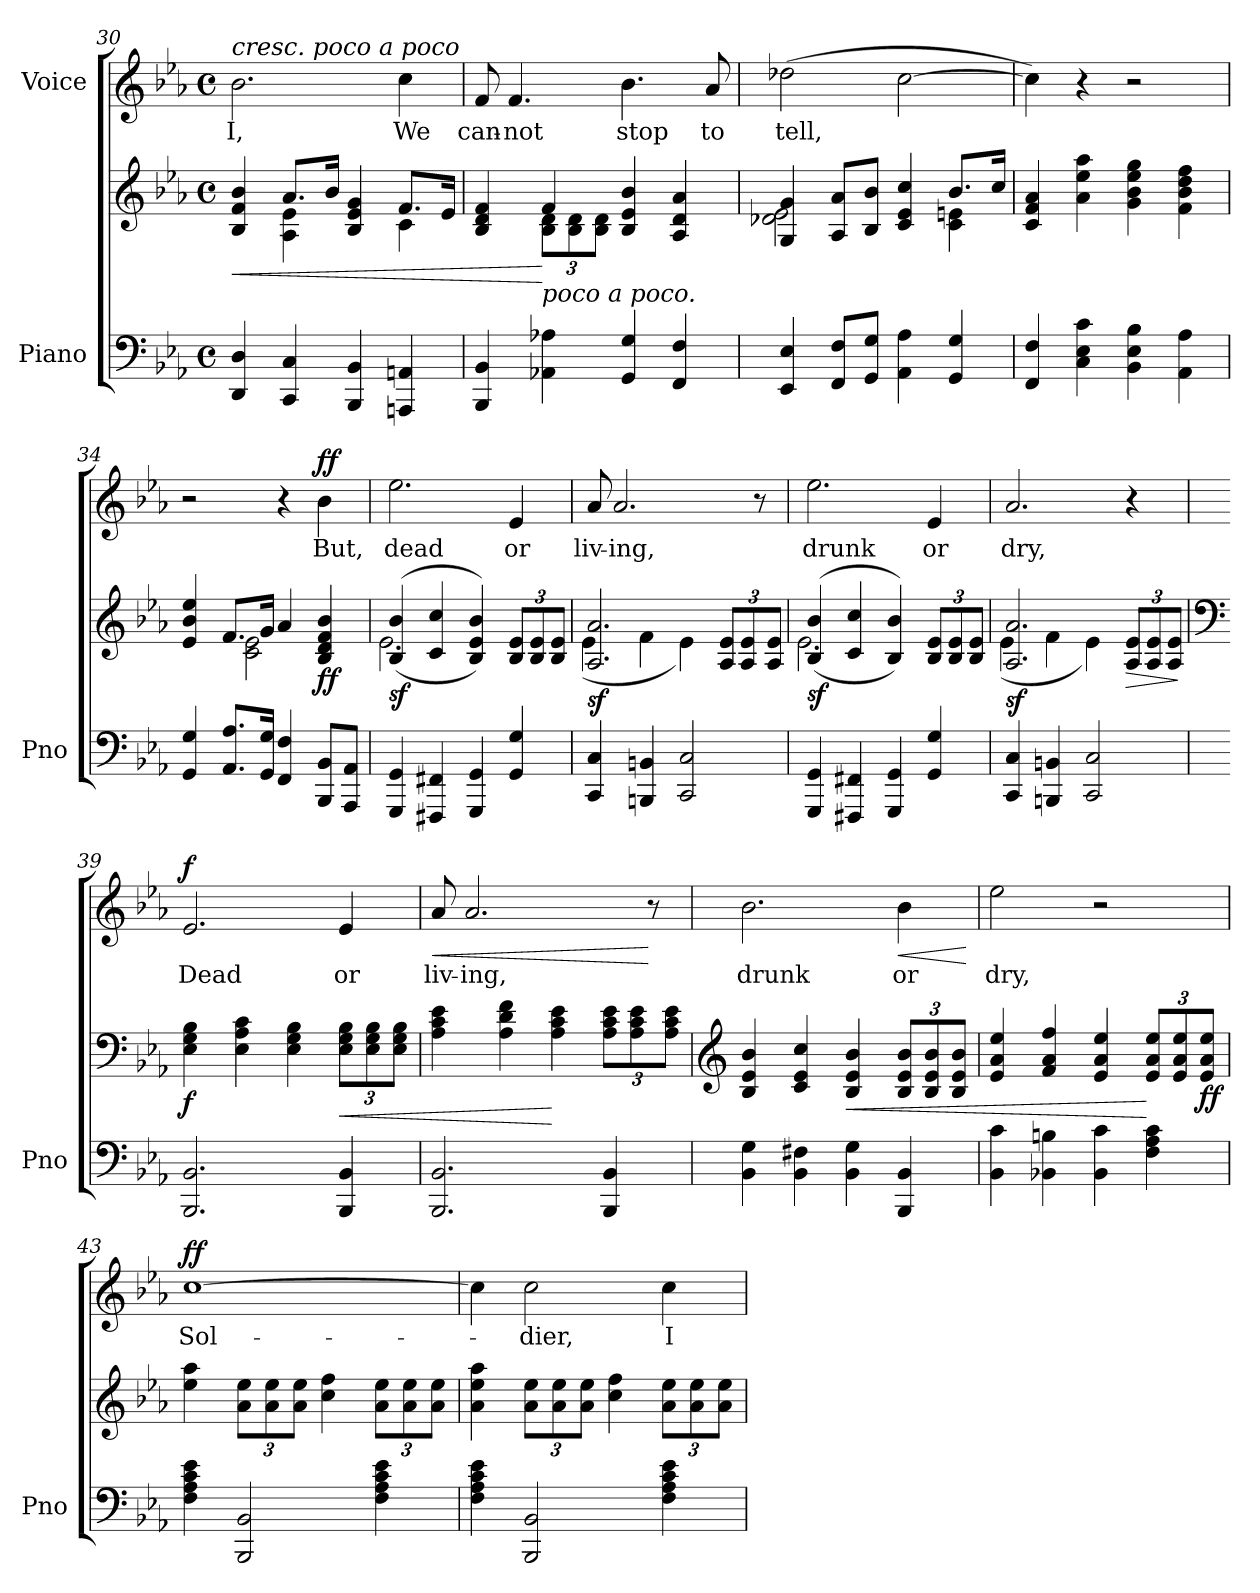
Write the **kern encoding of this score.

**kern	**kern	**dynam	**kern	**text	**dynam
*part2	*part2	*part2	*part1	*part1	*part1
*staff3	*staff2	*staff2/3	*staff1	*staff1	*staff1
*I"Piano	*	*	*I"Voice	*	*
*I'Pno	*	*	*	*	*
*clefF4	*clefG2	*	*clefG2	*	*
*k[b-e-a-]	*k[b-e-a-]	*	*k[b-e-a-]	*	*
*M4/4	*M4/4	*	*M4/4	*	*
*met(c)	*met(c)	*	*met(c)	*	*
=30	=30	=30	=30	=30	=30
!	!	!	!LO:TX:a:i:t=cresc. poco a poco	!	!
!	!	!LO:HP:b	!	!LO:LY:b	!
*	*^	*	*	*	*
4DD/ 4D/	4B-/ 4f/ 4b-/	4ryy	<	2.b-\	I,	.
4CC/ 4C/	8.a-/L	4A-\ 4e-\	.	.	.	.
.	16b-/Jk	.	.	.	.	.
4BBB-/ 4BB-/	4B-/ 4e-/ 4g/	4ryy	.	.	.	.
!	!	!	!	!	!LO:LY:b	!
4AAAn/ 4AAn/	8.f/L	4c\	.	4cc\	We	.
.	16e-/Jk	.	.	.	.	.
=31	=31	=31	=31	=31	=31	=31
!	!	!	!	!	!LO:LY:b	!
4BBB-/ 4BB-/	4B-/ 4d/ 4f/	4ryy	.	8f/	can-	.
!	!	!	!	!	!LO:LY:b	!
.	.	.	.	4.f/	-not	.
*	*	*Xbrackettup	*	*	*	*
!	!LO:TX:b:i:t=poco  a  poco.	!	!	!	!	!
4AA-X\ 4A-X\	4f/	12B-\ 12d\L	[	.	.	.
.	.	12B-\ 12d\	.	.	.	.
.	.	12B-\ 12d\J	.	.	.	.
!	!	!	!	!	!LO:LY:b	!
4GG/ 4G/	4B-/ 4e-/ 4b-/	2ryy	.	4.b-\	stop	.
4FF/ 4F/	4A-/ 4d/ 4a-/	.	.	.	.	.
!	!	!	!	!	!LO:LY:b	!
.	.	.	.	8a-/	to	.
!!LO:LB:g=z
=32	=32	=32	=32	=32	=32	=32
!	!	!	!	!	!LO:LY:b	!
4EE-/ 4E-/	4G/ 4g/	2d-X\ 2e-\	.	(>2dd-X\	tell,	.
8FF/ 8F/L	8A-/ 8a-/L	.	.	.	.	.
8GG/ 8G/J	8B-/ 8b-/J	.	.	.	.	.
4AA-\ 4A-\	4c/ 4e-/ 4cc/	4ryy	.	[2cc\	.	.
4GG/ 4G/	8.b-/L	4c\ 4en\	.	.	.	.
.	16cc/Jk	.	.	.	.	.
*	*v	*v	*	*	*	*
=33	=33	=33	=33	=33	=33
4FF/ 4F/	4c/ 4f/ 4a-/	.	4cc\])	.	.
4C\ 4E-\ 4c\	4a-\ 4ee-\ 4aa-\	.	4r	.	.
4BB-\ 4E-\ 4B-\	4g\ 4b-\ 4ee-\ 4gg\	.	2r	.	.
4AA-\ 4A-\	4f\ 4b-\ 4dd\ 4ff\	.	.	.	.
=34	=34	=34	=34	=34	=34
*	*^	*	*	*	*
4GG/ 4G/	4e-/ 4b-/ 4ee-/	4ryy	.	2r	.	.
8.AA-/ 8.A-/L	8.f/L	2c\ 2e-\	.	.	.	.
16GG/ 16G/Jk	16g/Jk	.	.	.	.	.
4FF/ 4F/	4a-/	.	.	4r	.	.
!	!	!	!LO:DY:b	!	!LO:LY:b	!LO:DY:a
8BBB-/ 8BB-/L	4B-/ 4d/ 4f/ 4b-/	4ryy	ff	4b-\	But,	ff
8AAA-/ 8AA-/J	.	.	.	.	.	.
!!LO:LB:g=z
=35	=35	=35	=35	=35	=35	=35
!	!	!	!LO:DY:b	!	!LO:LY:b	!
4GGG/ 4GG/	(>(<4B-/ 4b-/	2.e-\	sf	2.ee-\	dead	.
4FFF#X/ 4FF#X/	4c/ 4cc/	.	.	.	.	.
4GGG/ 4GG/	4B-/ 4e-/ 4b-/))	.	.	.	.	.
!	!	!	!	!	!LO:LY:b	!
4GG/ 4G/	12B-/ 12e-/L	4ryy	.	4e-/	or	.
.	12B-/ 12e-/	.	.	.	.	.
.	12B-/ 12e-/J	.	.	.	.	.
=36	=36	=36	=36	=36	=36	=36
!	!	!	!LO:DY:b	!	!LO:LY:b	!
4CC/ 4C/	2.A-/ 2.a-/	(<4e-\	sf	8a-/	liv-	.
!	!	!	!	!	!LO:LY:b	!
.	.	.	.	2.a-/	-ing,	.
4BBBn/ 4BBn/	.	4f\	.	.	.	.
2CC/ 2C/	.	4e-\)	.	.	.	.
.	12A-/ 12e-/L	4ryy	.	.	.	.
.	12A-/ 12e-/	.	.	.	.	.
.	.	.	.	8r	.	.
.	12A-/ 12e-/J	.	.	.	.	.
!!LO:PB:g=z
=37	=37	=37	=37	=37	=37	=37
!	!	!	!LO:DY:b	!	!LO:LY:b	!
4GGG/ 4GG/	(>(<4B-/ 4b-/	2.e-\	sf	2.ee-\	drunk	.
4FFF#X/ 4FF#X/	4c/ 4cc/	.	.	.	.	.
4GGG/ 4GG/	4B-/ 4b-/))	.	.	.	.	.
!	!	!	!	!	!LO:LY:b	!
4GG/ 4G/	12B-/ 12e-/L	4ryy	.	4e-/	or	.
.	12B-/ 12e-/	.	.	.	.	.
.	12B-/ 12e-/J	.	.	.	.	.
=38	=38	=38	=38	=38	=38	=38
!	!	!	!LO:DY:b	!	!LO:LY:b	!
4CC/ 4C/	2.A-/ 2.a-/	(<4e-\	sf	2.a-/	dry,	.
4BBBn/ 4BBn/	.	4f\	.	.	.	.
2CC/ 2C/	.	4e-\)	.	.	.	.
!	!	!	!LO:HP:b	!	!	!
.	12A-/ 12e-/L	4ryy	>	4r	.	.
.	12A-/ 12e-/	.	.	.	.	.
.	12A-/ 12e-/J	.	.	.	.	.
*	*v	*v	*	*	*	*
.	.	]	.	.	.
!!LO:LB:g=z
=39	=39	=39	=39	=39	=39
*	*clefF4	*	*	*	*
!	!	!LO:DY:b	!	!LO:LY:b	!LO:DY:a
2.BBB-/ 2.BB-/	4E-\ 4G\ 4B-\	f	2.e-/	Dead	f
.	4E-\ 4A-\ 4c\	.	.	.	.
.	4E-\ 4G\ 4B-\	.	.	.	.
!	!	!LO:HP:b	!	!LO:LY:b	!
4BBB-/ 4BB-/	12E-\ 12G\ 12B-\L	<	4e-/	or	.
.	12E-\ 12G\ 12B-\	.	.	.	.
.	12E-\ 12G\ 12B-\J	.	.	.	.
=40	=40	=40	=40	=40	=40
!	!	!	!	!LO:LY:b	!LO:HP:b
2.BBB-/ 2.BB-/	4A-\ 4c\ 4e-\	.	8a-/	liv-	<
!	!	!	!	!LO:LY:b	!
.	.	.	2.a-/	-ing,	.
.	4A-\ 4d\ 4f\	.	.	.	.
.	4A-\ 4c\ 4e-\	[	.	.	.
4BBB-/ 4BB-/	12A-\ 12c\ 12e-\L	.	.	.	.
.	12A-\ 12c\ 12e-\	.	.	.	.
.	.	.	8r	.	[
.	12A-\ 12c\ 12e-\J	.	.	.	.
=41	=41	=41	=41	=41	=41
*	*clefG2	*	*	*	*
!	!	!	!	!LO:LY:b	!
4BB-\ 4G\	4B-/ 4e-/ 4b-/	.	2.b-\	drunk	.
4BB-\ 4F#X\	4c/ 4e-/ 4cc/	.	.	.	.
!	!	!LO:HP:b	!	!	!
4BB-\ 4G\	4B-/ 4e-/ 4b-/	<	.	.	.
!	!	!	!	!LO:LY:b	!LO:HP:b
4BBB-/ 4BB-/	12B-/ 12e-/ 12b-/L	.	4b-\	or	<
.	12B-/ 12e-/ 12b-/	.	.	.	.
.	12B-/ 12e-/ 12b-/J	.	.	.	.
.	.	.	.	.	[
!!LO:LB:g=z
=42	=42	=42	=42	=42	=42
!	!	!	!	!LO:LY:b	!
4BB-\ 4c\	4e-/ 4a-/ 4ee-/	.	2ee-\	dry,	.
4BB-X\ 4Bn\	4f/ 4a-/ 4ff/	.	.	.	.
4BB-\ 4c\	4e-/ 4a-/ 4ee-/	.	2r	.	.
4F\ 4A-\ 4c\	12e-/ 12a-/ 12ee-/L	[	.	.	.
.	12e-/ 12a-/ 12ee-/	.	.	.	.
!	!	!LO:DY:b	!	!	!
.	12e-/ 12a-/ 12ee-/J	ff	.	.	.
=43	=43	=43	=43	=43	=43
!	!	!	!	!LO:LY:b	!LO:DY:a
4F\ 4A-\ 4c\ 4e-\	4ee-\ 4aa-\	.	[1cc	Sol-	ff
2BBB-/ 2BB-/	12a-\ 12ee-\L	.	.	.	.
.	12a-\ 12ee-\	.	.	.	.
.	12a-\ 12ee-\J	.	.	.	.
.	4cc\ 4ff\	.	.	.	.
4F\ 4A-\ 4c\ 4e-\	12a-\ 12ee-\L	.	.	.	.
.	12a-\ 12ee-\	.	.	.	.
.	12a-\ 12ee-\J	.	.	.	.
=44	=44	=44	=44	=44	=44
4F\ 4A-\ 4c\ 4e-\	4a-\ 4ee-\ 4aa-\	.	4cc\]	.	.
!	!	!	!	!LO:LY:b	!
2BBB-/ 2BB-/	12a-\ 12ee-\L	.	2cc\	-dier,	.
.	12a-\ 12ee-\	.	.	.	.
.	12a-\ 12ee-\J	.	.	.	.
.	4cc\ 4ff\	.	.	.	.
!	!	!	!	!LO:LY:b	!
4F\ 4A-\ 4c\ 4e-\	12a-\ 12ee-\L	.	4cc\	I	.
.	12a-\ 12ee-\	.	.	.	.
.	12a-\ 12ee-\J	.	.	.	.
=	=	=	=	=	=
*-	*-	*-	*-	*-	*-
